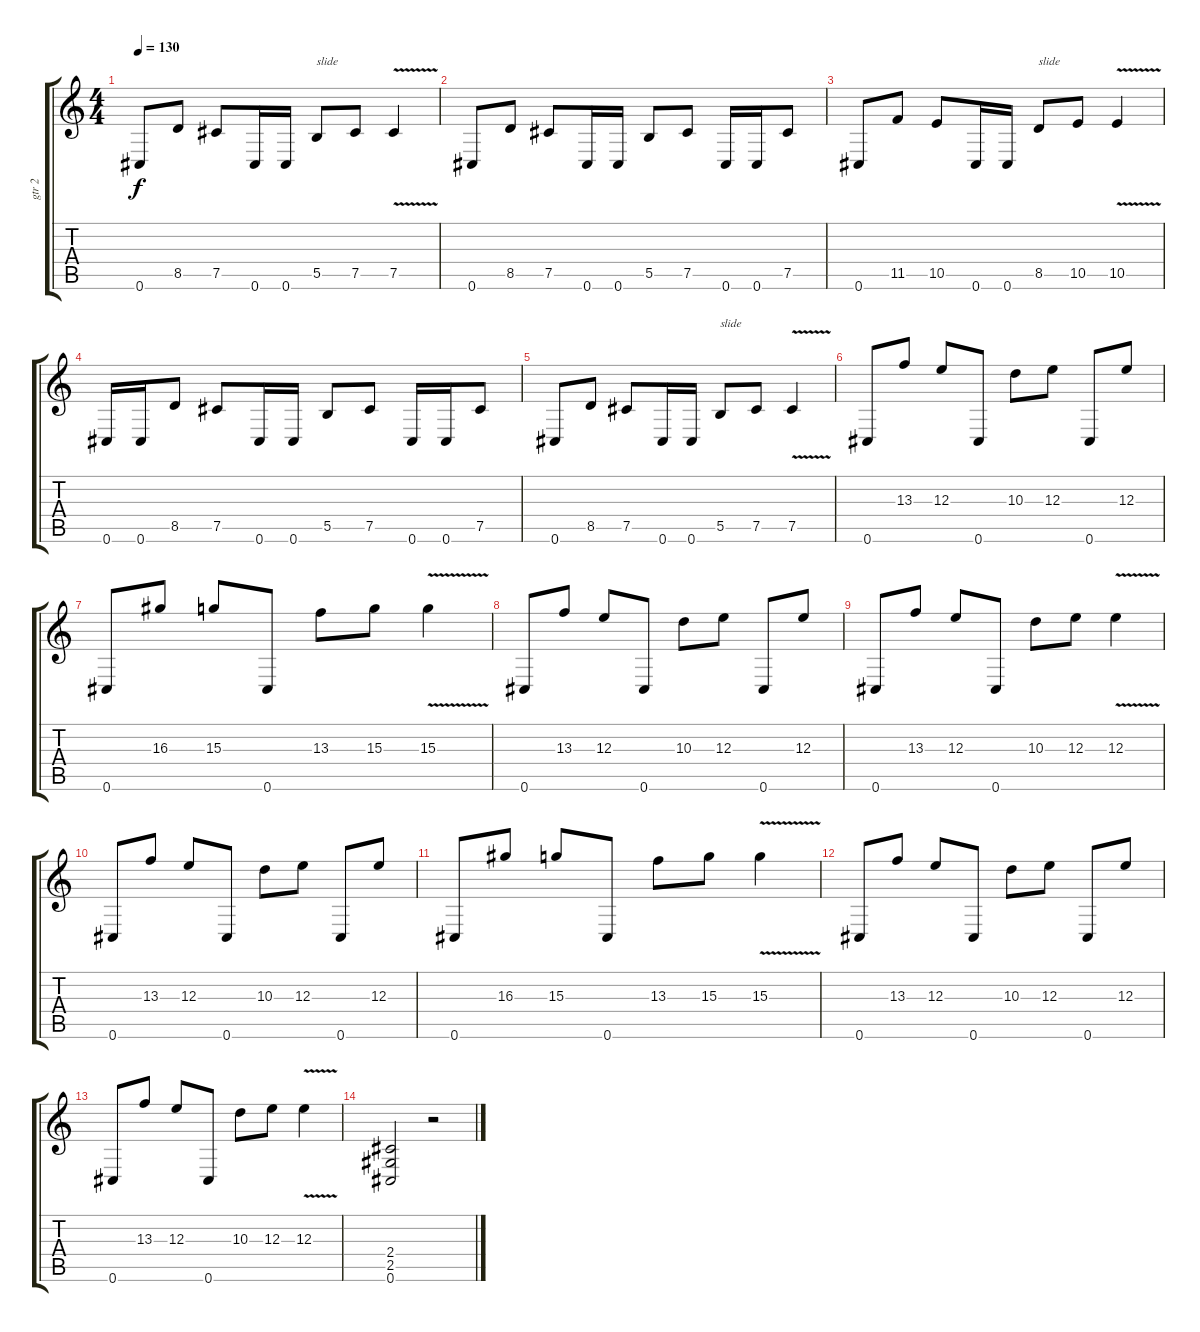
\track ("gtr 2" "gtr 2") {instrument distortionguitar}
\staff {score tabs}
\tuning (Db4 Ab3 E3 B2 Gb2 Db2) {hide}
\ts (4 4)
\tempo 130
\clef g2
\ks c
0.6.8{dy f} 8.5.8 7.5.8 0.6.16 0.6.16 5.5.8{txt "slide"} 7.5.8 7.5{v}.4 |
0.6.8 8.5.8 7.5.8 0.6.16 0.6.16 5.5.8 7.5.8 0.6.16 0.6.16 7.5.8 |
0.6.8 11.5.8 10.5.8 0.6.16 0.6.16 8.5.8{txt "slide"} 10.5.8 10.5{v}.4 |
0.6.16 0.6.16 8.5.8 7.5.8 0.6.16 0.6.16 5.5.8 7.5.8 0.6.16 0.6.16 7.5.8 |
0.6.8 8.5.8 7.5.8 0.6.16 0.6.16 5.5.8{txt "slide"} 7.5.8 7.5{v}.4 |
0.6.8 13.3.8 12.3.8 0.6.8 10.3.8 12.3.8 0.6.8 12.3.8 |
0.6.8 16.3.8 15.3.8 0.6.8 13.3.8 15.3.8 15.3{v}.4 |
0.6.8 13.3.8 12.3.8 0.6.8 10.3.8 12.3.8 0.6.8 12.3.8 |
0.6.8 13.3.8 12.3.8 0.6.8 10.3.8 12.3.8 12.3{v}.4 |
0.6.8 13.3.8 12.3.8 0.6.8 10.3.8 12.3.8 0.6.8 12.3.8 |
0.6.8 16.3.8 15.3.8 0.6.8 13.3.8 15.3.8 15.3{v}.4 |
0.6.8 13.3.8 12.3.8 0.6.8 10.3.8 12.3.8 0.6.8 12.3.8 |
0.6.8 13.3.8 12.3.8 0.6.8 10.3.8 12.3.8 12.3{v}.4 |
(2.4 2.5 0.6).2 r.2
